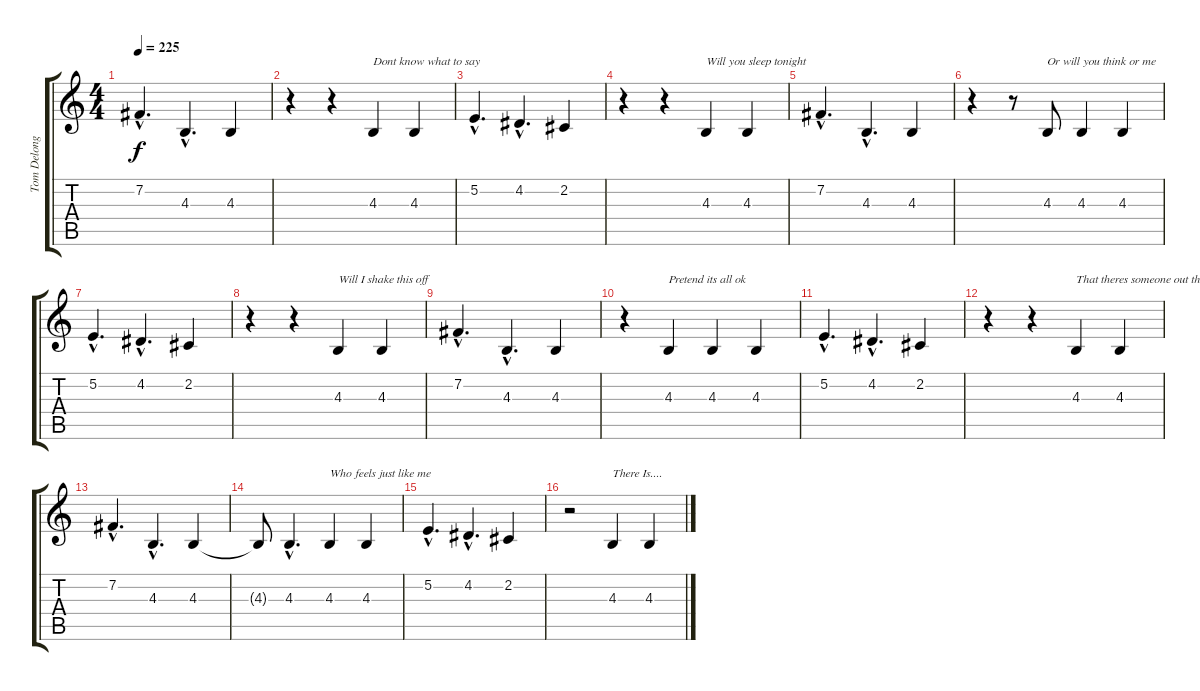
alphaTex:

\track ("Tom Delonge (Voice)" "Tom Delong") {instrument altosax}
\staff {score tabs}
\tuning (E4 B3 G3 D3 A2 E2) {hide}
\ts (4 4)
\tempo 225
\clef g2
\ks c
7.2{hac}.4{d dy f} 4.3{hac}.4{d} 4.3.4 |
r.4 r.4 4.3.4{txt "Dont know what to say"} 4.3.4 |
5.2{hac}.4{d} 4.2{hac}.4{d} 2.2.4 |
r.4 r.4 4.3.4{txt "Will you sleep tonight"} 4.3.4 |
7.2{hac}.4{d} 4.3{hac}.4{d} 4.3.4 |
r.4 r.8 4.3.8{txt "Or will you think or me"} 4.3.4 4.3.4 |
5.2{hac}.4{d} 4.2{hac}.4{d} 2.2.4 |
r.4 r.4 4.3.4{txt "Will I shake this off "} 4.3.4 |
7.2{hac}.4{d} 4.3{hac}.4{d} 4.3.4 |
r.4 4.3.4{txt "Pretend its all ok"} 4.3.4 4.3.4 |
5.2{hac}.4{d} 4.2{hac}.4{d} 2.2.4 |
r.4 r.4 4.3.4{txt "That theres someone out there "} 4.3.4 |
7.2{hac}.4{d} 4.3{hac}.4{d} 4.3.4 |
4.3{t}.8 4.3{hac}.4{d} 4.3.4{txt "Who feels just like me"} 4.3.4 |
5.2{hac}.4{d} 4.2{hac}.4{d} 2.2.4 |
r.2 4.3.4{txt "There Is...."} 4.3.4
